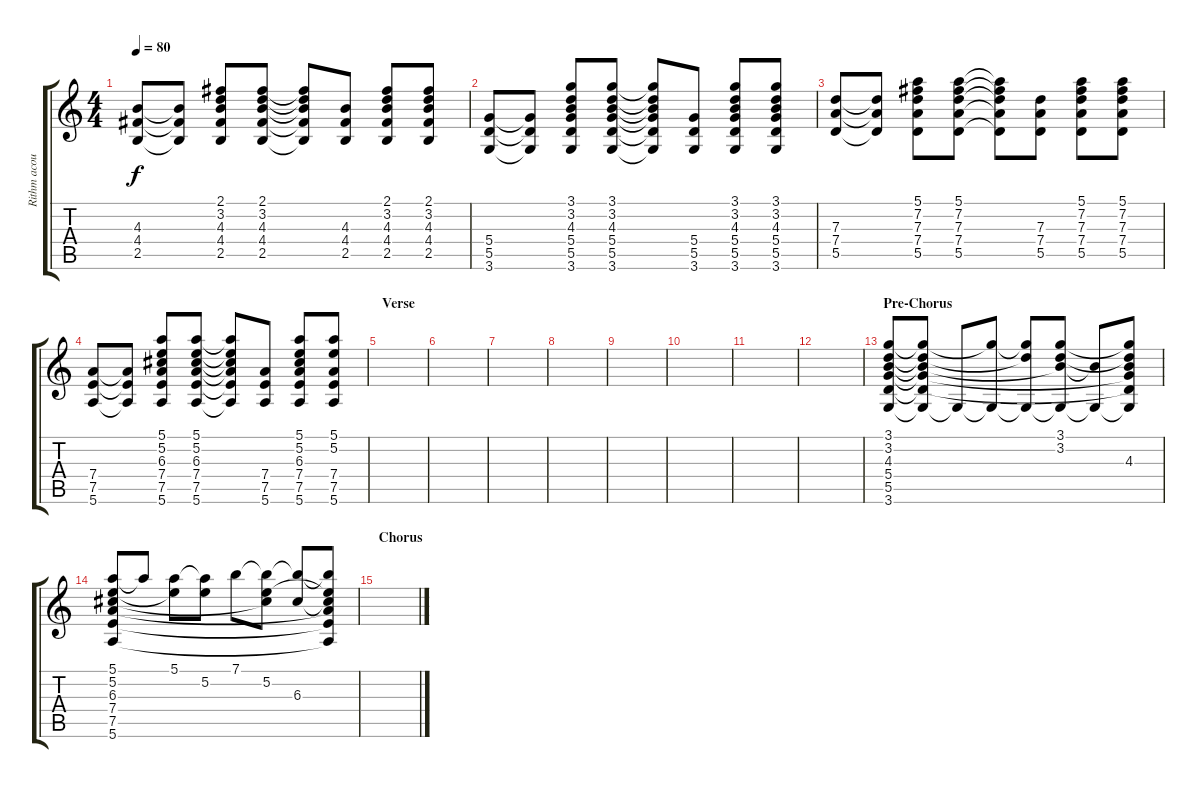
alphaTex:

\track ("Rithm acoustic" "Rithm acou") {instrument acousticguitarsteel}
\staff {score tabs}
\tuning (E4 B3 G3 D3 A2 E2) {hide}
\ts (4 4)
\tempo 80
\clef g2
\ks c
(4.3 4.4 2.5).8{dy f} (4.3{t} 4.4{t} 2.5{t}).8 (2.1 3.2 4.3 4.4 2.5).8 (2.1 3.2 4.3 4.4 2.5).8 (2.1{t} 3.2{t} 4.3{t} 4.4{t} 2.5{t}).8 (4.3 4.4 2.5).8 (2.1 3.2 4.3 4.4 2.5).8 (2.1 3.2 4.3 4.4 2.5).8 |
(5.4 5.5 3.6).8 (5.4{t} 5.5{t} 3.6{t}).8 (3.1 3.2 4.3 5.4 5.5 3.6).8 (3.1 3.2 4.3 5.4 5.5 3.6).8 (3.1{t} 3.2{t} 4.3{t} 5.4{t} 5.5{t} 3.6{t}).8 (5.4 5.5 3.6).8 (3.1 3.2 4.3 5.4 5.5 3.6).8 (3.1 3.2 4.3 5.4 5.5 3.6).8 |
(7.3 7.4 5.5).8 (7.3{t} 7.4{t} 5.5{t}).8 (5.1 7.2 7.3 7.4 5.5).8 (5.1 7.2 7.3 7.4 5.5).8 (5.1{t} 7.2{t} 7.3{t} 7.4{t} 5.5{t}).8 (7.3 7.4 5.5).8 (5.1 7.2 7.3 7.4 5.5).8 (5.1 7.2 7.3 7.4 5.5).8 |
(7.4 7.5 5.6).8 (7.4{t} 7.5{t} 5.6{t}).8 (5.1 5.2 6.3 7.4 7.5 5.6).8 (5.1 5.2 6.3 7.4 7.5 5.6).8 (5.1{t} 5.2{t} 6.3{t} 7.4{t} 7.5{t} 5.6{t}).8 (7.4 7.5 5.6).8 (5.1 5.2 6.3 7.4 7.5 5.6).8 (5.1 5.2 7.4 7.5 5.6).8 |
\section ("" "Verse")
|
|
|
|
|
|
|
|
\section ("" "Pre-Chorus")
(3.1 3.2 4.3 5.4 5.5 3.6).8 (3.1{t} 3.2{t} 4.3{t} 5.4{t} 5.5{t} 3.6{t}).8 3.6{t}.8 (3.1{t} 3.6{t}).8 (3.1{t} 3.2{t} 3.6{t}).8 (3.1 3.2 4.3{t} 3.6{t}).8 (4.3{t} 3.6{t}).8 (3.1{t} 3.2{t} 4.3 5.4{t} 5.5{t} 3.6{t}).8 |
(5.1 5.2 6.3 7.4 7.5 5.6).8 5.1{t}.8 (5.1 5.2{t}).8 (5.1{t} 5.2).8 7.1.8 (7.1{t} 5.2 6.3{t}).8 (7.1{t} 6.3).8 (7.1{t} 5.2{t} 6.3{t} 7.4{t} 7.5{t} 5.6{t}).8 |
\section ("" "Chorus")
